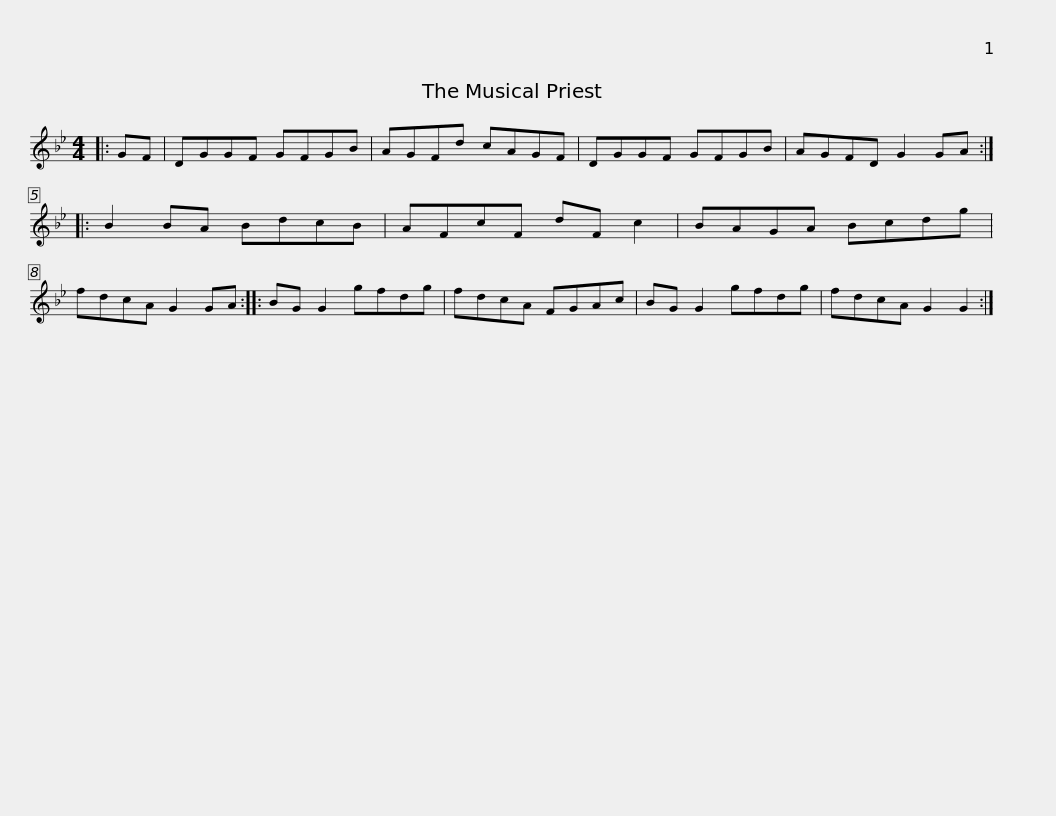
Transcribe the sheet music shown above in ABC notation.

X:1
L:1/8
M:4/4
I:linebreak $
K:Gmin
V:1 treble
V:1
|: GF | DGGF GFGB | AGFd cAGF | DGGF GFGB | AGFD G2 GA :: %5
 B2 BA BdcB |$ AFcF dF c2 | BAGA Bcdg | fdcA G2 GA :: BG G2 gfdg | %10
 fdcA FGAc | BG G2 gfdg |$ fdcA G2 G2 :| %13
